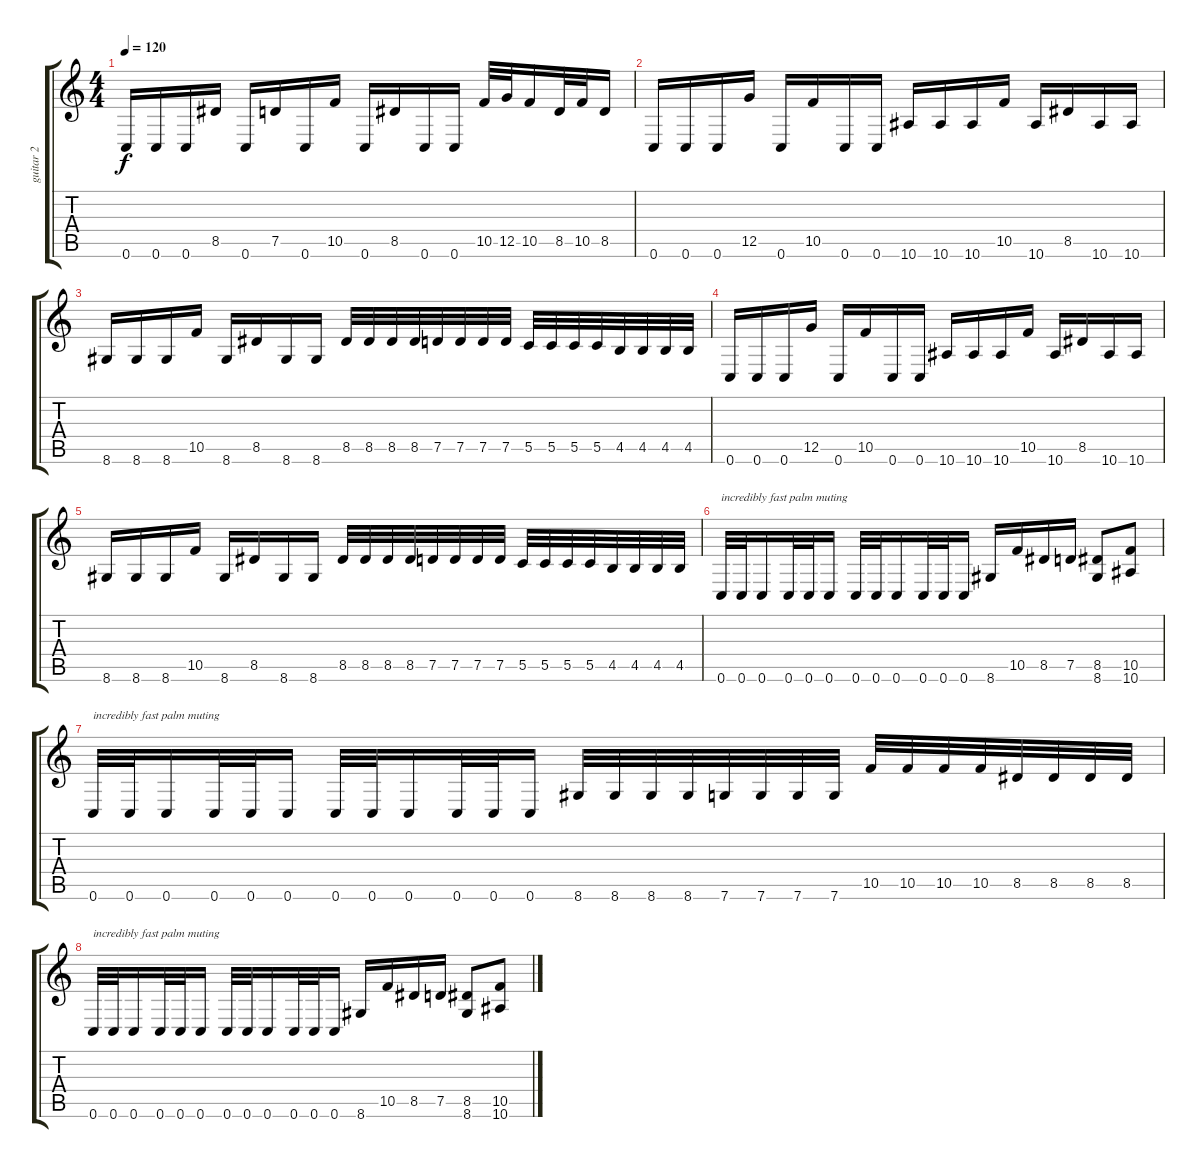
\track ("guitar 2" "guitar 2") {instrument overdrivenguitar}
\staff {score tabs}
\tuning (D4 A3 F3 C3 G2 C2) {hide}
\ts (4 4)
\tempo 120
\clef g2
\ks c
0.6.16{dy f} 0.6.16 0.6.16 8.5.16 0.6.16 7.5.16 0.6.16 10.5.16 0.6.16 8.5.16 0.6.16 0.6.16 10.5.32 12.5.32 10.5.16 8.5.32 10.5.32 8.5.16 |
0.6.16 0.6.16 0.6.16 12.5.16 0.6.16 10.5.16 0.6.16 0.6.16 10.6.16 10.6.16 10.6.16 10.5.16 10.6.16 8.5.16 10.6.16 10.6.16 |
8.6.16 8.6.16 8.6.16 10.5.16 8.6.16 8.5.16 8.6.16 8.6.16 8.5.32 8.5.32 8.5.32 8.5.32 7.5.32 7.5.32 7.5.32 7.5.32 5.5.32 5.5.32 5.5.32 5.5.32 4.5.32 4.5.32 4.5.32 4.5.32 |
0.6.16 0.6.16 0.6.16 12.5.16 0.6.16 10.5.16 0.6.16 0.6.16 10.6.16 10.6.16 10.6.16 10.5.16 10.6.16 8.5.16 10.6.16 10.6.16 |
8.6.16 8.6.16 8.6.16 10.5.16 8.6.16 8.5.16 8.6.16 8.6.16 8.5.32 8.5.32 8.5.32 8.5.32 7.5.32 7.5.32 7.5.32 7.5.32 5.5.32 5.5.32 5.5.32 5.5.32 4.5.32 4.5.32 4.5.32 4.5.32 |
0.6.32{txt "incredibly fast palm muting"} 0.6.32 0.6.16 0.6.32 0.6.32 0.6.16 0.6.32 0.6.32 0.6.16 0.6.32 0.6.32 0.6.16 8.6.16 10.5.16 8.5.16 7.5.16 (8.5 8.6).8 (10.5 10.6).8 |
0.6.32{txt "incredibly fast palm muting"} 0.6.32 0.6.16 0.6.32 0.6.32 0.6.16 0.6.32 0.6.32 0.6.16 0.6.32 0.6.32 0.6.16 8.6.32 8.6.32 8.6.32 8.6.32 7.6.32 7.6.32 7.6.32 7.6.32 10.5.32 10.5.32 10.5.32 10.5.32 8.5.32 8.5.32 8.5.32 8.5.32 |
0.6.32{txt "incredibly fast palm muting"} 0.6.32 0.6.16 0.6.32 0.6.32 0.6.16 0.6.32 0.6.32 0.6.16 0.6.32 0.6.32 0.6.16 8.6.16 10.5.16 8.5.16 7.5.16 (8.5 8.6).8 (10.5 10.6).8
